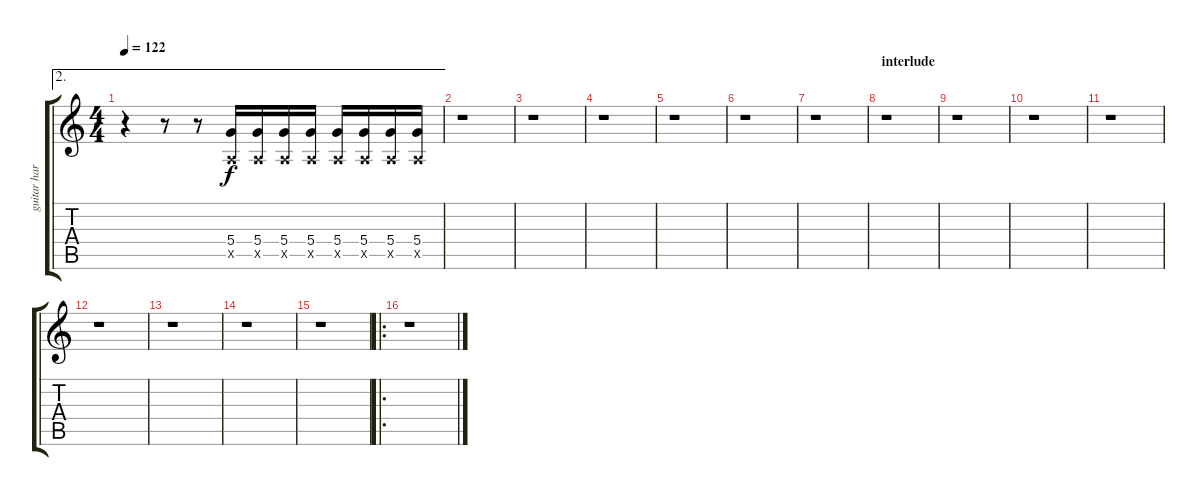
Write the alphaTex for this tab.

\track ("guitar harm" "guitar har") {instrument guitarharmonics}
\staff {score tabs}
\tuning (E4 B3 G3 D3 A2 E2) {hide}
\ae 2
\ts (4 4)
\tempo 122
\clef g2
\ks c
r.4{dy f} r.8 r.8 (5.4 0.5{x}).16 (5.4 0.5{x}).16 (5.4 0.5{x}).16 (5.4 0.5{x}).16 (5.4 0.5{x}).16 (5.4 0.5{x}).16 (5.4 0.5{x}).16 (5.4 0.5{x}).16 |
r.1 |
r.1 |
r.1 |
r.1 |
r.1 |
r.1 |
\section ("" "interlude")
r.1 |
r.1 |
r.1 |
r.1 |
r.1 |
r.1 |
r.1 |
r.1 |
\ro
r.1
